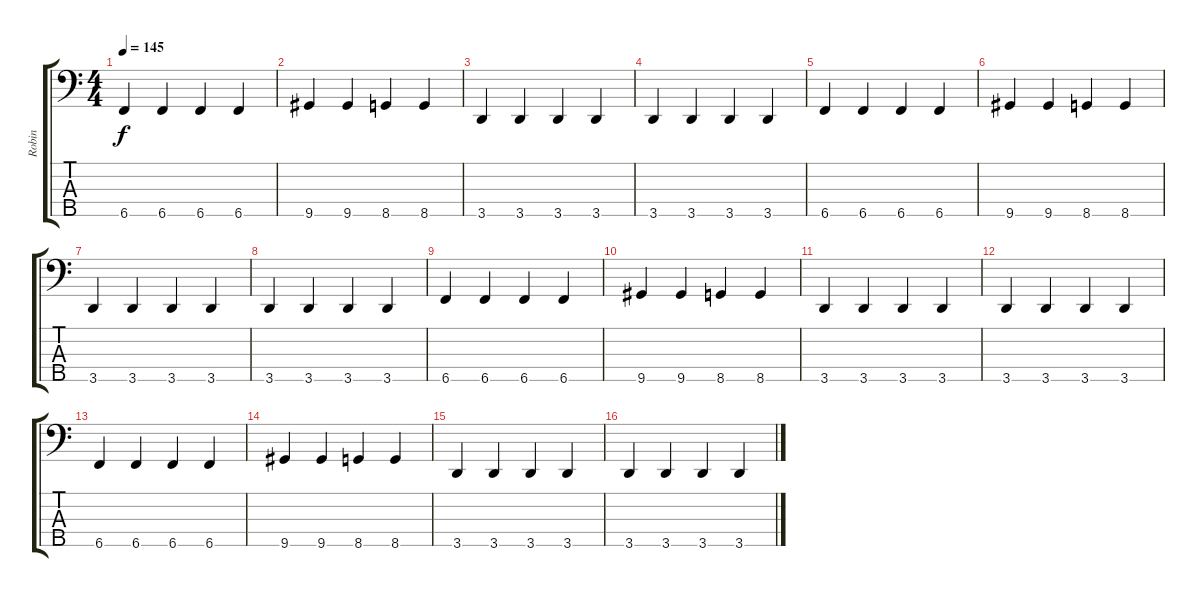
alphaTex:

\track ("Robin" "Robin") {instrument electricbasspick}
\staff {score tabs}
\tuning (G2 D2 A1 E1 B0) {hide}
\ts (4 4)
\tempo 145
\clef f4
\ks c
6.5.4{dy f} 6.5.4 6.5.4 6.5.4 |
9.5.4 9.5.4 8.5.4 8.5.4 |
3.5.4 3.5.4 3.5.4 3.5.4 |
3.5.4 3.5.4 3.5.4 3.5.4 |
6.5.4 6.5.4 6.5.4 6.5.4 |
9.5.4 9.5.4 8.5.4 8.5.4 |
3.5.4 3.5.4 3.5.4 3.5.4 |
3.5.4 3.5.4 3.5.4 3.5.4 |
6.5.4 6.5.4 6.5.4 6.5.4 |
9.5.4 9.5.4 8.5.4 8.5.4 |
3.5.4 3.5.4 3.5.4 3.5.4 |
3.5.4 3.5.4 3.5.4 3.5.4 |
6.5.4 6.5.4 6.5.4 6.5.4 |
9.5.4 9.5.4 8.5.4 8.5.4 |
3.5.4 3.5.4 3.5.4 3.5.4 |
3.5.4 3.5.4 3.5.4 3.5.4
